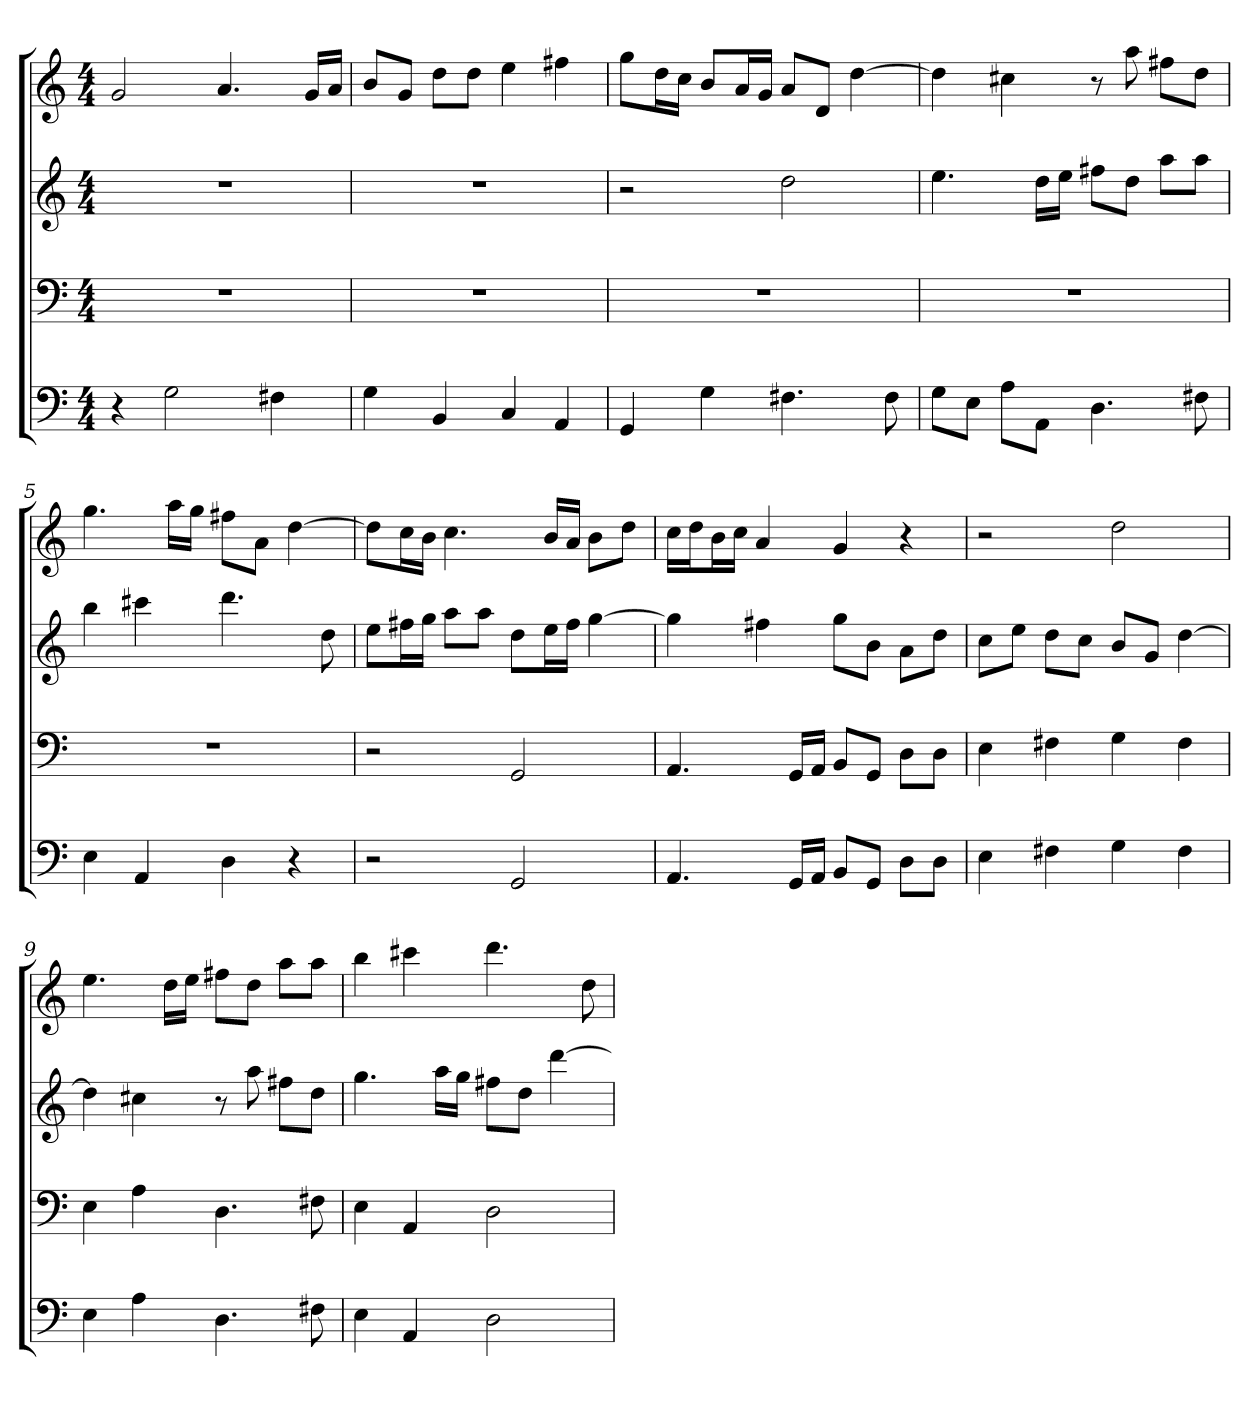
**kern	**kern	**kern	**kern
*part4	*part3	*part2	*part1
*staff4	*staff3	*staff2	*staff1
*k[]	*k[]	*k[]	*k[]
*C:	*C:	*C:	*C:
*M4/4	*M4/4	*M4/4	*M4/4
=1	=1	=1	=1
4r	1r	1r	2g
2G	.	.	.
.	.	.	4.a
4F#X	.	.	.
.	.	.	16gLL
.	.	.	16aJJ
=2	=2	=2	=2
4G	1r	1r	8bL
.	.	.	8gJ
4BB	.	.	8ddL
.	.	.	8ddJ
4C	.	.	4ee
4AA	.	.	4ff#X
=3	=3	=3	=3
4GG	1r	2r	8ggL
.	.	.	16ddL
.	.	.	16ccJJ
4G	.	.	8bL
.	.	.	16aL
.	.	.	16gJJ
4.F#X	.	2dd	8aL
.	.	.	8dJ
.	.	.	[4dd
8F#	.	.	.
=4	=4	=4	=4
8GL	1r	4.ee	4dd]
8EJ	.	.	.
8AL	.	.	4cc#X
8AAJ	.	16ddLL	.
.	.	16eeJJ	.
4.D	.	8ff#XL	8r
.	.	8ddJ	8aa
.	.	8aaL	8ff#XL
8F#X	.	8aaJ	8ddJ
=5	=5	=5	=5
4E	1r	4bb	4.gg
4AA	.	4ccc#X	.
.	.	.	16aaLL
.	.	.	16ggJJ
4D	.	4.ddd	8ff#XL
.	.	.	8aJ
4r	.	.	[4dd
.	.	8dd	.
=6	=6	=6	=6
2r	2r	8eeL	8ddL]
.	.	16ff#XL	16ccL
.	.	16ggJJ	16bJJ
.	.	8aaL	4.cc
.	.	8aaJ	.
2GG	2GG	8ddL	.
.	.	16eeL	16bLL
.	.	16ff#JJ	16aJJ
.	.	[4gg	8bL
.	.	.	8ddJ
=7	=7	=7	=7
4.AA	4.AA	4gg]	16ccLL
.	.	.	16ddJ
.	.	.	16bL
.	.	.	16ccJJ
.	.	4ff#X	4a
16GGLL	16GGLL	.	.
16AAJJ	16AAJJ	.	.
8BBL	8BBL	8ggL	4g
8GGJ	8GGJ	8bJ	.
8DL	8DL	8aL	4r
8DJ	8DJ	8ddJ	.
=8	=8	=8	=8
4E	4E	8ccL	2r
.	.	8eeJ	.
4F#X	4F#X	8ddL	.
.	.	8ccJ	.
4G	4G	8bL	2dd
.	.	8gJ	.
4F#	4F#	[4dd	.
=9	=9	=9	=9
4E	4E	4dd]	4.ee
4A	4A	4cc#X	.
.	.	.	16ddLL
.	.	.	16eeJJ
4.D	4.D	8r	8ff#XL
.	.	8aa	8ddJ
.	.	8ff#XL	8aaL
8F#X	8F#X	8ddJ	8aaJ
=10	=10	=10	=10
4E	4E	4.gg	4bb
4AA	4AA	.	4ccc#X
.	.	16aaLL	.
.	.	16ggJJ	.
2D	2D	8ff#XL	4.ddd
.	.	8ddJ	.
.	.	[4ddd	.
.	.	.	8dd
=	=	=	=
*-	*-	*-	*-
